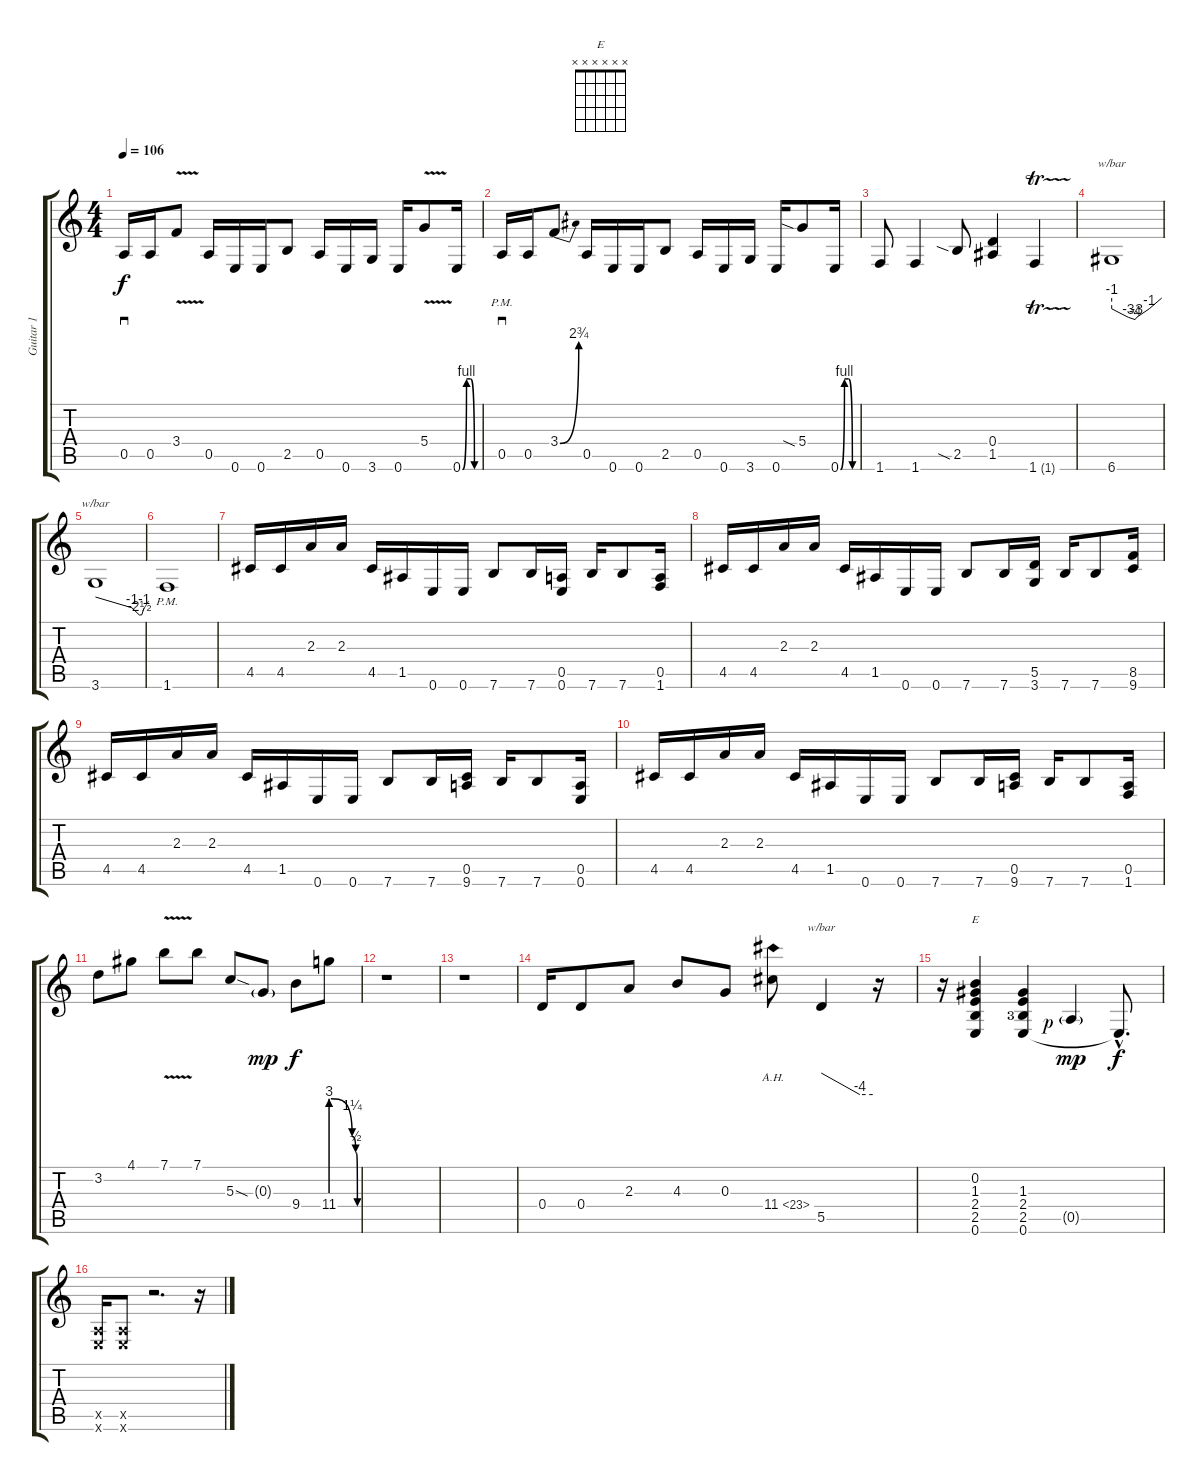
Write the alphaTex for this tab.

\track ("Guitar 1" "Guitar 1") {instrument distortionguitar}
\staff {score tabs}
\tuning (E4 B3 G3 D3 A2 E2) {hide}
\chord ("E" x x x x x x) {firstfret 0}
\ts (4 4)
\tempo 106
\clef g2
\ks c
0.5.16{sd dy f instrument distortionguitar} 0.5.16 3.4{v}.8 0.5.16 0.6.16 0.6.16 2.5.8 0.5.16 0.6.16 3.6.16 0.6.16 5.4{v}.8 0.6{be (custom 0 0 15 4 30 4 45 0 60 0)}.16 |
0.5{pm}.16{sd} 0.5.16 3.4{be (bend 0 0 60 11)}.8 0.5.16 0.6.16 0.6.16 2.5.8 0.5.16 0.6.16 3.6.16 0.6.16 5.4{sia}.8 0.6{be (custom 0 0 15 4 30 4 45 0 60 0)}.16 |
1.6.8 1.6.4 2.5{sia}.8 (0.4 1.5).4 1.6{tr (1 16)}.4 |
6.6.1{tbe (custom default 0 -4 20 -12 28 -16 30 -12 45 -4 60 0)} |
3.6.1{tbe (custom default 0 0 45 -4 54 -10 57 -10 60 -4)} |
1.6{pm}.1 |
4.5.16 4.5.16 2.3.16 2.3.16 4.5.16 1.5.16 0.6.16 0.6.16 7.6.8 7.6.16 (0.5 0.6).16 7.6.16 7.6.8 (0.5 1.6).16 |
4.5.16 4.5.16 2.3.16 2.3.16 4.5.16 1.5.16 0.6.16 0.6.16 7.6.8 7.6.16 (5.5 3.6).16 7.6.16 7.6.8 (8.5 9.6).16 |
4.5.16 4.5.16 2.3.16 2.3.16 4.5.16 1.5.16 0.6.16 0.6.16 7.6.8 7.6.16 (0.5 9.6).16 7.6.16 7.6.8 (0.5 0.6).16 |
4.5.16 4.5.16 2.3.16 2.3.16 4.5.16 1.5.16 0.6.16 0.6.16 7.6.8 7.6.16 (0.5 9.6).16 7.6.16 7.6.8 (0.5 1.6).16 |
3.2.8 4.1.8 7.1{v}.8 7.1.8 5.3{sod}.8 0.3{g}.8{dy mp} 9.4.8{dy f} 11.4{be (custom 0 12 48 5 56 2 58 2 60 0)}.8 |
r.1 |
r.1 |
0.4.16 0.4.8 2.3.8 4.3.8 0.3.8 11.4{ah 12}.8 5.5.4{tbe (custom default 0 0 45 -16 60 -16)} r.16 |
r.16 (0.2 1.3 2.4 2.5 0.6).4{ch "E"} (1.3 2.4 2.5{lf 4} 0.6).4 0.5{g rf 1}.4{dy mp} 0.6{hac t}.8{d dy f} |
(0.5{x} 0.6{x}).16 (0.5{x} 0.6{x}).8 r.2{d} r.16
